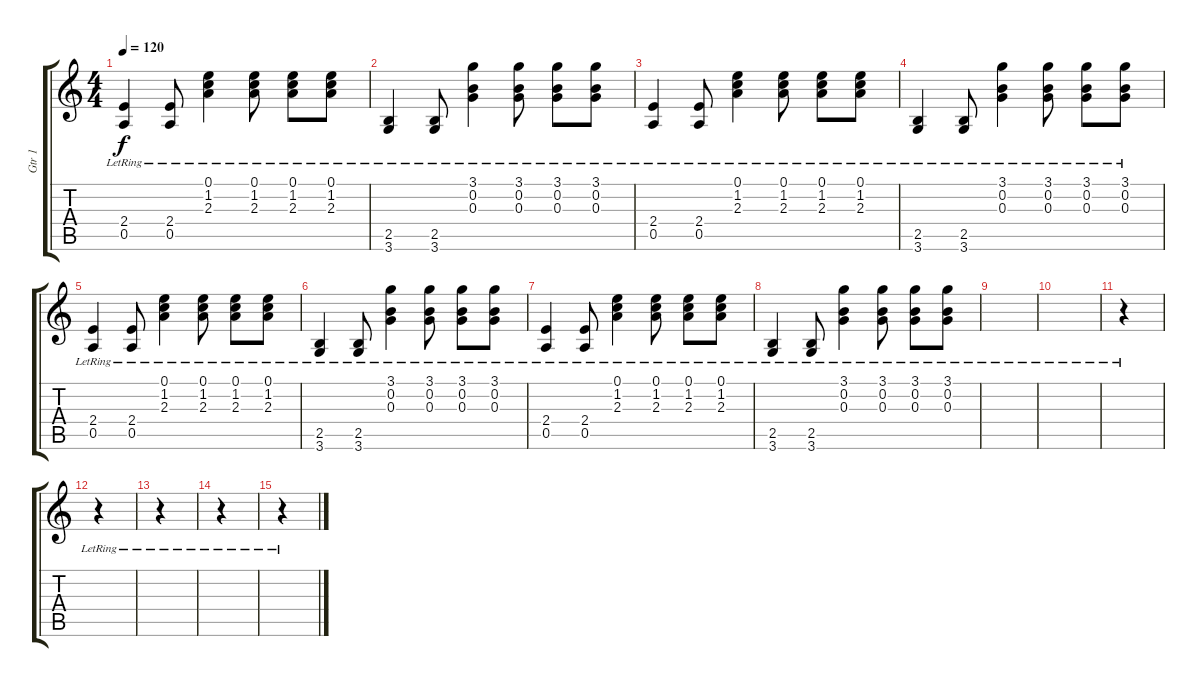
\track ("Gtr 1" "Gtr 1") {instrument electricguitarjazz}
\staff {score tabs}
\tuning (E4 B3 G3 D3 A2 E2) {hide}
\ts (4 4)
\tempo 120
\clef g2
\ks c
(2.4{lr} 0.5{lr}).4{dy f} (2.4{lr} 0.5{lr}).8 (0.1{lr} 1.2{lr} 2.3{lr}).4 (0.1{lr} 1.2{lr} 2.3{lr}).8 (0.1{lr} 1.2{lr} 2.3{lr}).8 (0.1{lr} 1.2{lr} 2.3{lr}).8 |
(2.5{lr} 3.6{lr}).4 (2.5{lr} 3.6{lr}).8 (3.1{lr} 0.2{lr} 0.3{lr}).4 (3.1{lr} 0.2{lr} 0.3{lr}).8 (3.1{lr} 0.2{lr} 0.3{lr}).8 (3.1{lr} 0.2{lr} 0.3{lr}).8 |
(2.4{lr} 0.5{lr}).4 (2.4{lr} 0.5{lr}).8 (0.1{lr} 1.2{lr} 2.3{lr}).4 (0.1{lr} 1.2{lr} 2.3{lr}).8 (0.1{lr} 1.2{lr} 2.3{lr}).8 (0.1{lr} 1.2{lr} 2.3{lr}).8 |
(2.5{lr} 3.6{lr}).4 (2.5{lr} 3.6{lr}).8 (3.1{lr} 0.2{lr} 0.3{lr}).4 (3.1{lr} 0.2{lr} 0.3{lr}).8 (3.1{lr} 0.2{lr} 0.3{lr}).8 (3.1{lr} 0.2{lr} 0.3{lr}).8 |
(2.4{lr} 0.5{lr}).4 (2.4{lr} 0.5{lr}).8 (0.1{lr} 1.2{lr} 2.3{lr}).4 (0.1{lr} 1.2{lr} 2.3{lr}).8 (0.1{lr} 1.2{lr} 2.3{lr}).8 (0.1{lr} 1.2{lr} 2.3{lr}).8 |
(2.5{lr} 3.6{lr}).4 (2.5{lr} 3.6{lr}).8 (3.1{lr} 0.2{lr} 0.3{lr}).4 (3.1{lr} 0.2{lr} 0.3{lr}).8 (3.1{lr} 0.2{lr} 0.3{lr}).8 (3.1{lr} 0.2{lr} 0.3{lr}).8 |
(2.4{lr} 0.5{lr}).4 (2.4{lr} 0.5{lr}).8 (0.1{lr} 1.2{lr} 2.3{lr}).4 (0.1{lr} 1.2{lr} 2.3{lr}).8 (0.1{lr} 1.2{lr} 2.3{lr}).8 (0.1{lr} 1.2{lr} 2.3{lr}).8 |
(2.5{lr} 3.6{lr}).4 (2.5{lr} 3.6{lr}).8 (3.1{lr} 0.2{lr} 0.3{lr}).4 (3.1{lr} 0.2{lr} 0.3{lr}).8 (3.1{lr} 0.2{lr} 0.3{lr}).8 (3.1{lr} 0.2{lr} 0.3{lr}).8 |
|
|
r.4 |
r.4 |
r.4 |
r.4 |
r.4
